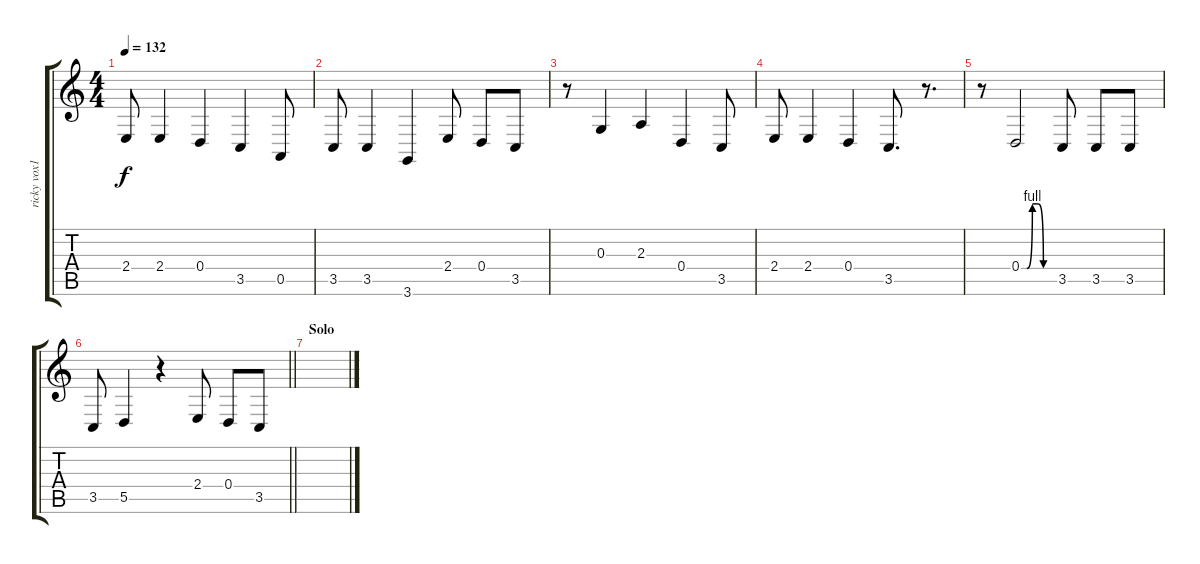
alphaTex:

\track ("ricky vox1" "ricky vox1") {instrument altosax}
\staff {score tabs}
\tuning (E4 B3 G3 D3 A2 E2) {hide}
\ts (4 4)
\tempo 132
\clef g2
\ks c
2.4.8{dy f} 2.4.4 0.4.4 3.5.4 0.5.8 |
3.5.8 3.5.4 3.6.4 2.4.8 0.4.8 3.5.8 |
r.8 0.3.4 2.3.4 0.4.4 3.5.8 |
2.4.8 2.4.4 0.4.4 3.5.8{d} r.8{d} |
r.8 0.4{be (custom 0 0 10 0 20 4 30 4 40 0 60 0)}.2 3.5.8 3.5.8 3.5.8 |
\barLineRight lightlight
3.5.8 5.5.4 r.4 2.4.8 0.4.8 3.5.8 |
\section ("" "Solo")
